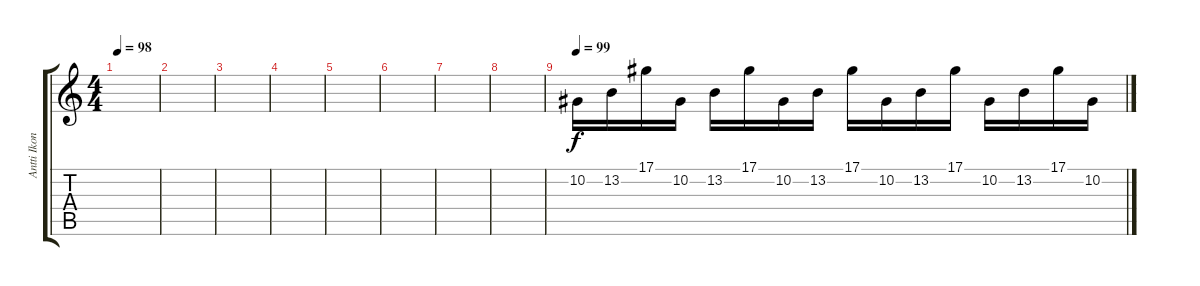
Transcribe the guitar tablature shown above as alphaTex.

\track ("Antti Ikonen" "Antti Ikon") {instrument stringensemble1}
\staff {score tabs}
\tuning (Eb4 Bb3 Gb3 Db3 Ab2 Eb2) {hide}
\ts (4 4)
\tempo 98
\clef g2
\ks c
|
|
|
|
|
|
|
|
\tempo 99
10.2.16{volume 5} 13.2.16 17.1.16 10.2.16 13.2.16 17.1.16 10.2.16{volume 0} 13.2.16 17.1.16 10.2.16 13.2.16 17.1.16 10.2.16 13.2.16 17.1.16 10.2.16
